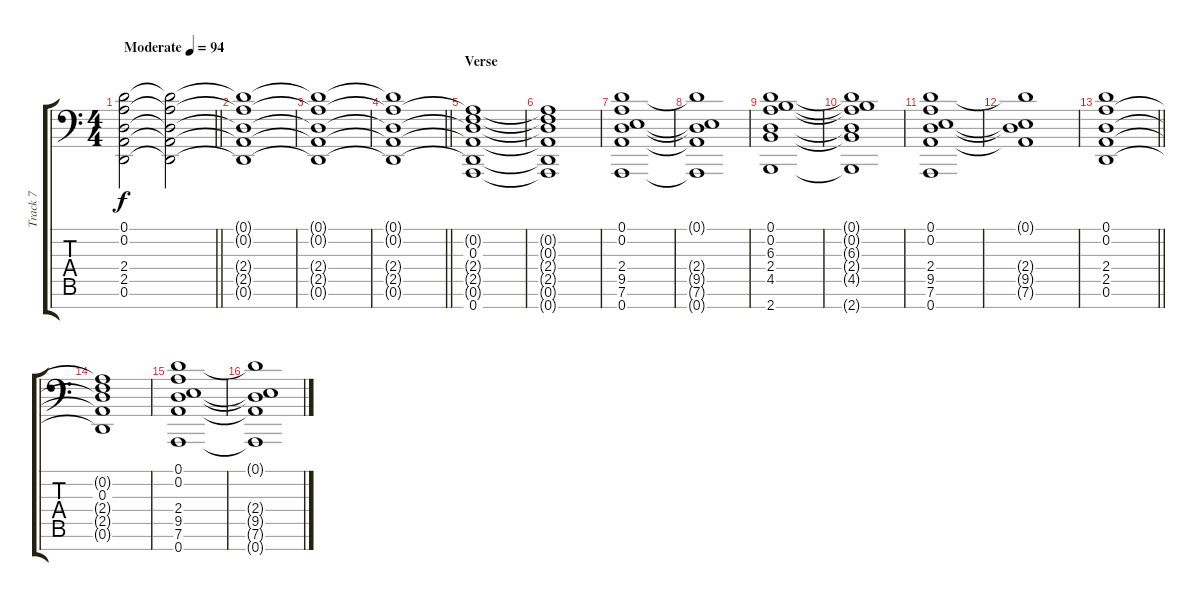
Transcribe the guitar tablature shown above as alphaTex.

\track ("Track 7" "Track 7") {instrument churchorgan}
\staff {score tabs}
\tuning (D4 A3 F3 C3 G2 D2 A1) {hide}
\ts (4 4)
\tempo (94 "Moderate")
\clef f4
\barLineRight lightlight
\ks c
(0.1 0.2 2.4 2.5 0.6).2{dy f volume 3 instrument churchorgan} (0.1{t} 0.2{t} 2.4{t} 2.5{t} 0.6{t}).2{volume 8} |
(0.1{t} 0.2{t} 2.4{t} 2.5{t} 0.6{t}).1 |
(0.1{t} 0.2{t} 2.4{t} 2.5{t} 0.6{t}).1 |
\barLineRight lightlight
(0.1{t} 0.2{t} 2.4{t} 2.5{t} 0.6{t}).1 |
\section ("" "Verse")
(0.2{t} 0.3 2.4{t} 2.5{t} 0.6{t} 0.7).1 |
(0.2{t} 0.3{t} 2.4{t} 2.5{t} 0.6{t} 0.7{t}).1 |
(0.1 0.2 2.4 9.5 7.6 0.7).1 |
(0.1{t} 2.4{t} 9.5{t} 7.6{t} 0.7{t}).1 |
(0.1 0.2 6.3 2.4 4.5 2.7).1 |
(0.1{t} 0.2{t} 6.3{t} 2.4{t} 4.5{t} 2.7{t}).1 |
(0.1 0.2 2.4 9.5 7.6 0.7).1 |
(0.1{t} 2.4{t} 9.5{t} 7.6{t}).1 |
\barLineRight lightlight
(0.1 0.2 2.4 2.5 0.6).1 |
(0.2{t} 0.3 2.4{t} 2.5{t} 0.6{t}).1 |
(0.1 0.2 2.4 9.5 7.6 0.7).1 |
(0.1{t} 2.4{t} 9.5{t} 7.6{t} 0.7{t}).1
